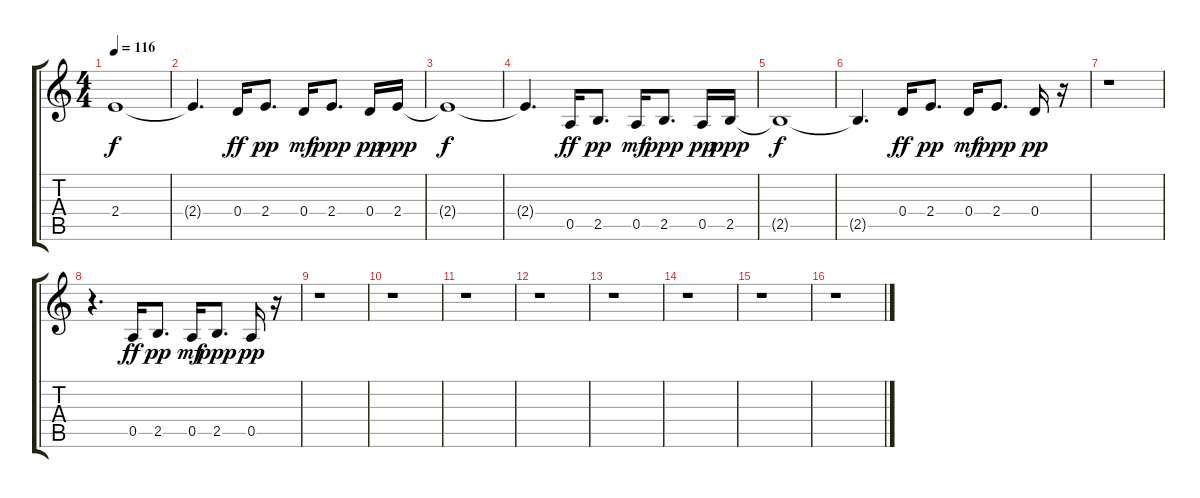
\track "" {instrument slapbass2}
\staff {score tabs}
\tuning (E4 B3 G3 D3 A2 E2) {hide}
\ts (4 4)
\tempo 116
\clef g2
\ks c
2.4{t}.1{dy f} |
2.4{t}.4{d} 0.4.16{dy ff} 2.4.8{d dy pp} 0.4.16{dy mf} 2.4.8{d dy ppp} 0.4.16{dy pp} 2.4.16{dy ppp} |
2.4{t}.1{dy f} |
2.4{t}.4{d} 0.5.16{dy ff} 2.5.8{d dy pp} 0.5.16{dy mf} 2.5.8{d dy ppp} 0.5.16{dy pp} 2.5.16{dy ppp} |
2.5{t}.1{dy f} |
2.5{t}.4{d} 0.4.16{dy ff} 2.4.8{d dy pp} 0.4.16{dy mf} 2.4.8{d dy ppp} 0.4.16{dy pp} r.16 |
r.1 |
r.4{d} 0.5.16{dy ff} 2.5.8{d dy pp} 0.5.16{dy mf} 2.5.8{d dy ppp} 0.5.16{dy pp} r.16 |
r.1 |
r.1 |
r.1 |
r.1 |
r.1 |
r.1 |
r.1 |
r.1
